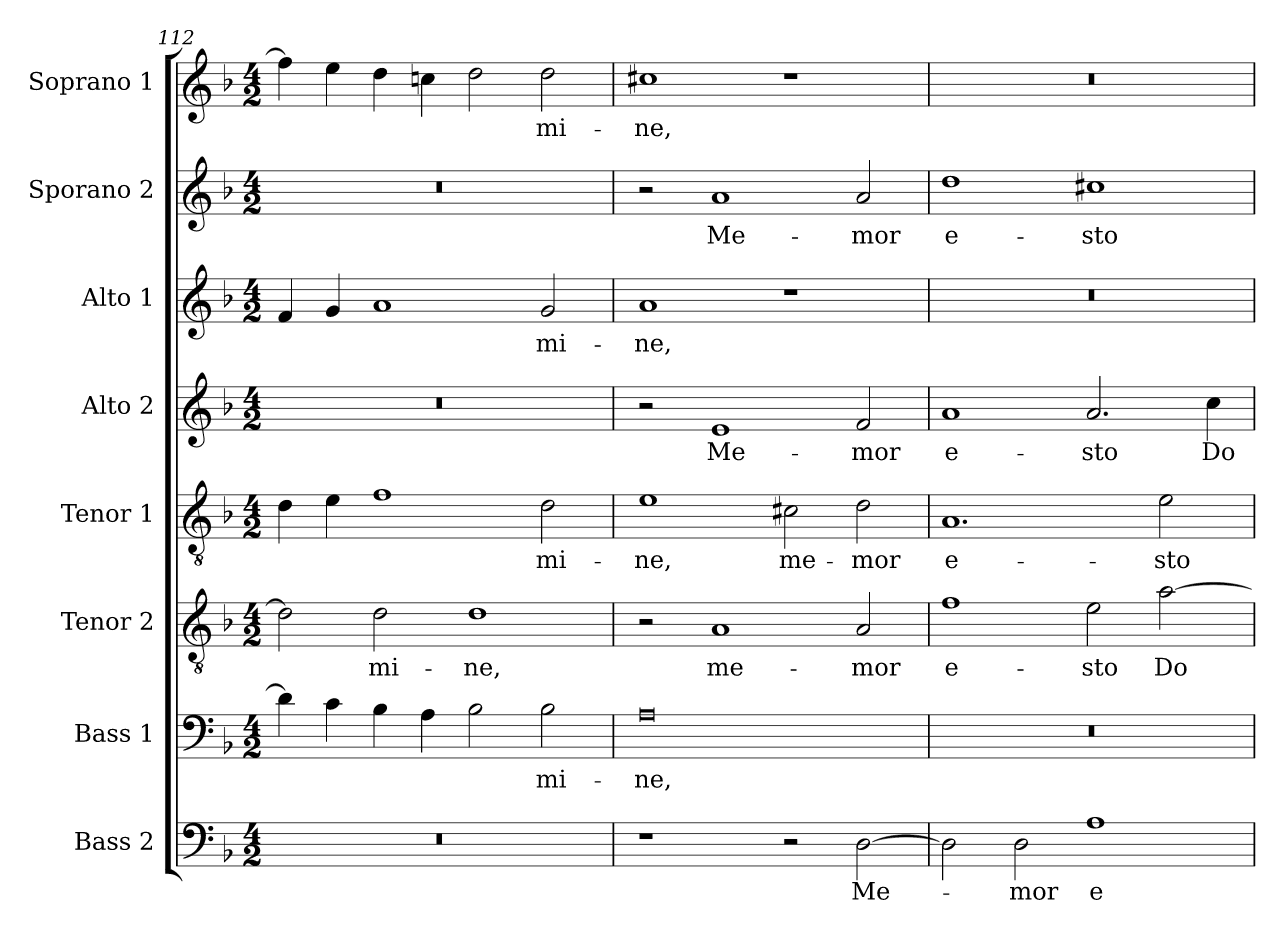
**kern	**text	**kern	**text	**kern	**text	**kern	**text	**kern	**text	**kern	**text	**kern	**text	**kern	**text
*part8	*part8	*part7	*part7	*part6	*part6	*part5	*part5	*part4	*part4	*part3	*part3	*part2	*part2	*part1	*part1
*staff8	*staff8	*staff7	*staff7	*staff6	*staff6	*staff5	*staff5	*staff4	*staff4	*staff3	*staff3	*staff2	*staff2	*staff1	*staff1
*I"Bass 2	*	*I"Bass 1	*	*I"Tenor 2	*	*I"Tenor 1	*	*I"Alto 2	*	*I"Alto 1	*	*I"Sporano 2	*	*I"Soprano 1	*
*I'B.	*	*I'B.	*	*I'T.	*	*I'T.	*	*I'A.	*	*I'A.	*	*I'S.	*	*I'S.	*
*clefF4	*	*clefF4	*	*clefGv2	*	*clefGv2	*	*clefG2	*	*clefG2	*	*clefG2	*	*clefG2	*
*	*	*	*	*ITrd7c12	*	*ITrd7c12	*	*	*	*	*	*	*	*	*
*k[b-]	*	*k[b-]	*	*k[b-]	*	*k[b-]	*	*k[b-]	*	*k[b-]	*	*k[b-]	*	*k[b-]	*
*F:	*	*F:	*	*F:	*	*F:	*	*F:	*	*F:	*	*F:	*	*F:	*
*M4/2	*	*M4/2	*	*M4/2	*	*M4/2	*	*M4/2	*	*M4/2	*	*M4/2	*	*M4/2	*
=112	=112	=112	=112	=112	=112	=112	=112	=112	=112	=112	=112	=112	=112	=112	=112
!LO:N:vis=1	!	!	!	!	!	!	!	!LO:N:vis=1	!	!	!	!LO:N:vis=1	!	!	!
0r	.	4di\]	.	2Di\]	.	4Di\	.	0r	.	4fi/	.	0r	.	4ffi\]	.
.	.	4ci\	.	.	.	4Ei\	.	.	.	4gi/	.	.	.	4eei\	.
!	!	!	!	!	!LO:LY:b:color=#000000	!	!	!	!	!	!	!	!	!	!
.	.	4B-i\	.	2Di\	-mi-	1Fi	.	.	.	1ai	.	.	.	4ddi\	.
.	.	4Ai\	.	.	.	.	.	.	.	.	.	.	.	4ccni\	.
!	!	!	!	!	!LO:LY:b:color=#000000	!	!	!	!	!	!	!	!	!	!
.	.	2B-i\	.	1Di	-ne,	.	.	.	.	.	.	.	.	2ddi\	.
!	!	!	!LO:LY:b:color=#000000	!	!	!	!	!	!	!	!	!	!	!	!
!	!	!	!	!	!	!	!LO:LY:b:color=#000000	!	!	!	!	!	!	!	!
!	!	!	!	!	!	!	!	!	!	!	!LO:LY:b:color=#000000	!	!	!	!
!	!	!	!	!	!	!	!	!	!	!	!	!	!	!	!LO:LY:b:color=#000000
.	.	2B-i\	-mi-	.	.	2Di\	-mi-	.	.	2gi/	-mi-	.	.	2ddi\	-mi-
=113	=113	=113	=113	=113	=113	=113	=113	=113	=113	=113	=113	=113	=113	=113	=113
!	!	!	!LO:LY:b:color=#000000	!	!	!	!	!	!	!	!	!	!	!	!
!	!	!	!	!	!	!	!LO:LY:b:color=#000000	!	!	!	!	!	!	!	!
!	!	!	!	!	!	!	!	!	!	!	!LO:LY:b:color=#000000	!	!	!	!
!	!	!	!	!	!	!	!	!	!	!	!	!	!	!	!LO:LY:b:color=#000000
1r	.	0Ai	-ne,	2r	.	1Ei	-ne,	2r	.	1ai	-ne,	2r	.	1cc#Xi	-ne,
!	!	!	!	!	!LO:LY:b:color=#000000	!	!	!	!	!	!	!	!	!	!
!	!	!	!	!	!	!	!	!	!LO:LY:b:color=#000000	!	!	!	!	!	!
!	!	!	!	!	!	!	!	!	!	!	!	!	!LO:LY:b:color=#000000	!	!
.	.	.	.	1AAi	me-	.	.	1ei	Me-	.	.	1ai	Me-	.	.
!	!	!	!	!	!	!	!LO:LY:b:color=#000000	!	!	!	!	!	!	!	!
2r	.	.	.	.	.	2C#Xi\	me-	.	.	1r	.	.	.	1r	.
!	!LO:LY:b:color=#000000	!	!	!	!	!	!	!	!	!	!	!	!	!	!
!	!	!	!	!	!LO:LY:b:color=#000000	!	!	!	!	!	!	!	!	!	!
!	!	!	!	!	!	!	!LO:LY:b:color=#000000	!	!	!	!	!	!	!	!
!	!	!	!	!	!	!	!	!	!LO:LY:b:color=#000000	!	!	!	!	!	!
!	!	!	!	!	!	!	!	!	!	!	!	!	!LO:LY:b:color=#000000	!	!
[>2Di\	Me-	.	.	2AAi/	-mor	2Di\	-mor	2fi/	-mor	.	.	2ai/	-mor	.	.
=114	=114	=114	=114	=114	=114	=114	=114	=114	=114	=114	=114	=114	=114	=114	=114
!	!	!LO:N:vis=1	!	!	!	!	!	!	!	!	!	!	!	!	!
!	!	!	!	!	!LO:LY:b:color=#000000	!	!	!	!	!	!	!	!	!	!
!	!	!	!	!	!	!	!LO:LY:b:color=#000000	!	!	!	!	!	!	!	!
!	!	!	!	!	!	!	!	!	!LO:LY:b:color=#000000	!LO:N:vis=1	!	!	!	!	!
!	!	!	!	!	!	!	!	!	!	!	!	!	!LO:LY:b:color=#000000	!LO:N:vis=1	!
2Di\]	.	0r	.	1Fi	e-	1.AAi	e-	1ai	e-	0r	.	1ddi	e-	0r	.
!	!LO:LY:b:color=#000000	!	!	!	!	!	!	!	!	!	!	!	!	!	!
2Di\	-mor	.	.	.	.	.	.	.	.	.	.	.	.	.	.
!	!LO:LY:b:color=#000000	!	!	!	!	!	!	!	!	!	!	!	!	!	!
!	!	!	!	!	!LO:LY:b:color=#000000	!	!	!	!	!	!	!	!	!	!
!	!	!	!	!	!	!	!	!	!LO:LY:b:color=#000000	!	!	!	!	!	!
!	!	!	!	!	!	!	!	!	!	!	!	!	!LO:LY:b:color=#000000	!	!
1Ai	e-	.	.	2Ei\	-sto	.	.	2.ai/	-sto	.	.	1cc#Xi	-sto	.	.
!	!	!	!	!	!LO:LY:b:color=#000000	!	!	!	!	!	!	!	!	!	!
!	!	!	!	!	!	!	!LO:LY:b:color=#000000	!	!	!	!	!	!	!	!
.	.	.	.	[>2Ai\	Do-	2Ei\	-sto	.	.	.	.	.	.	.	.
!	!	!	!	!	!	!	!	!	!LO:LY:b:color=#000000	!	!	!	!	!	!
.	.	.	.	.	.	.	.	4cci\	Do-	.	.	.	.	.	.
=	=	=	=	=	=	=	=	=	=	=	=	=	=	=	=
*-	*-	*-	*-	*-	*-	*-	*-	*-	*-	*-	*-	*-	*-	*-	*-
